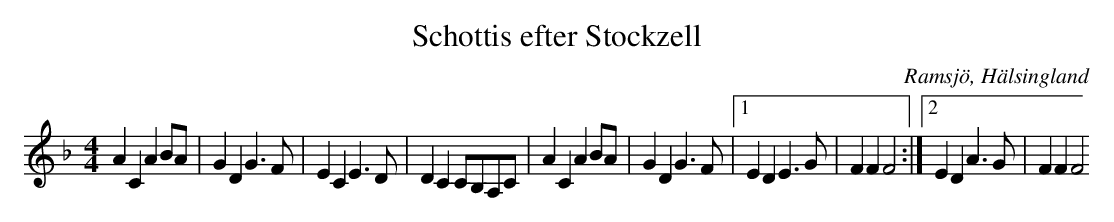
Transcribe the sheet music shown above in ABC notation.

X:1
T: Schottis efter Stockzell
O: Ramsjö, Hälsingland
M: 4/4
L: 1/8
K: F
A2 C2 A2 BA|G2 D2 G2>F2|E2 C2 E2>D2|D2 C2 CB,A,C|A2 C2 A2 BA|G2 D2 G2>F2|1 E2 D2 E2>G2|F2 F2 F4:|2 E2 D2 A2>G2|F2 F2 F4
